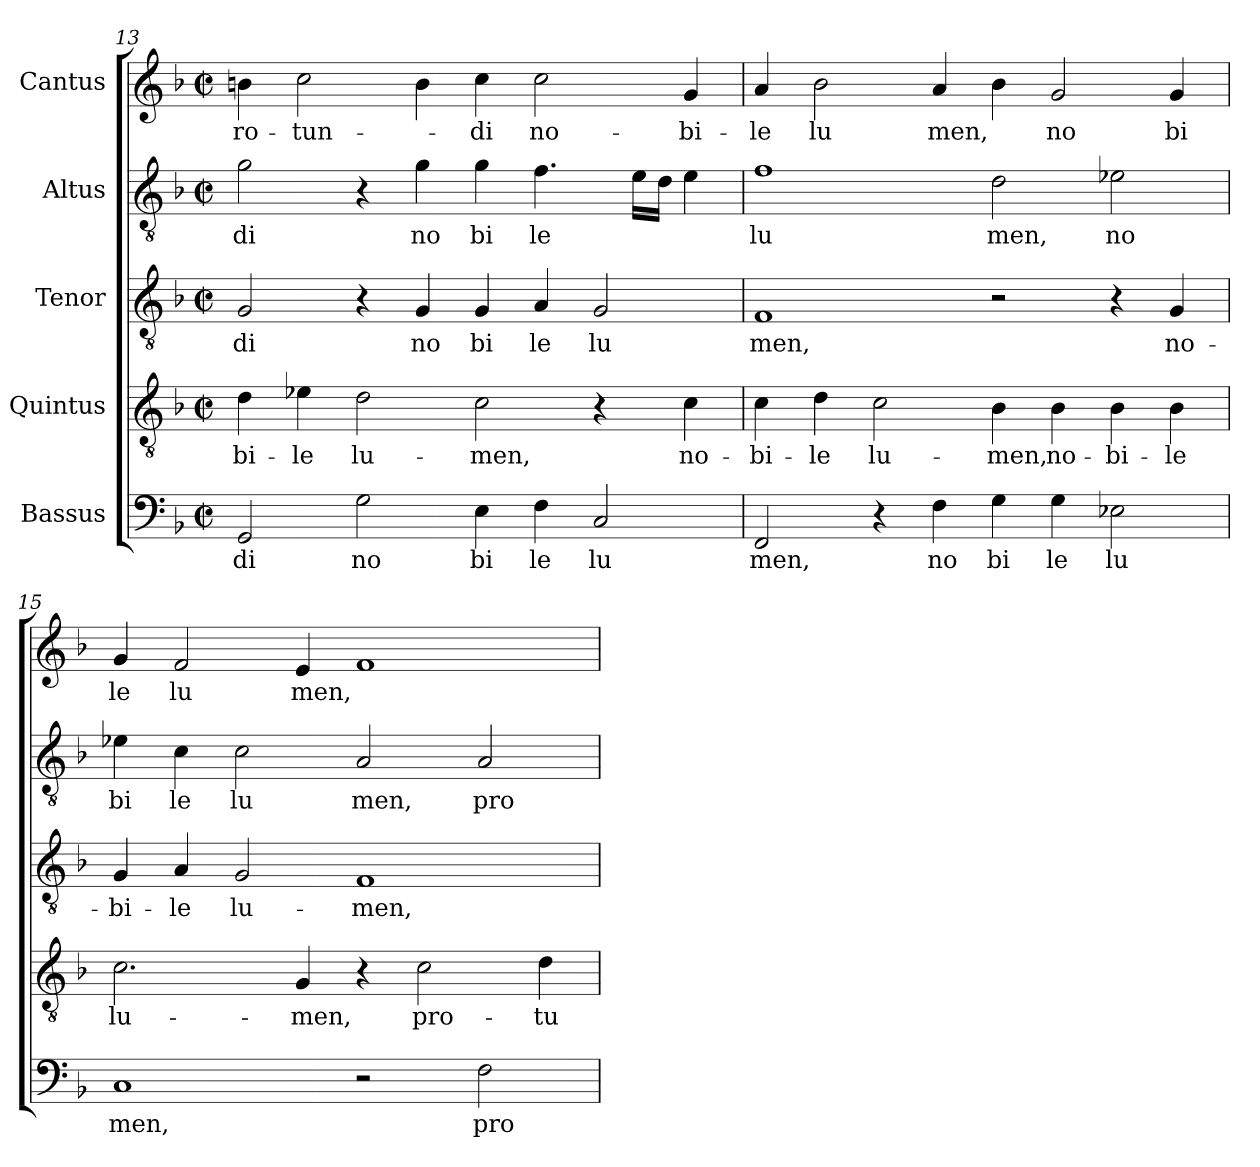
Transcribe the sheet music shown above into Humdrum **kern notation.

**kern	**text	**kern	**text	**kern	**text	**kern	**text	**kern	**text
*part5	*part5	*part4	*part4	*part3	*part3	*part2	*part2	*part1	*part1
*staff5	*staff5	*staff4	*staff4	*staff3	*staff3	*staff2	*staff2	*staff1	*staff1
*I"Bassus	*	*I"Quintus	*	*I"Tenor	*	*I"Altus	*	*I"Cantus	*
*clefF4	*	*clefGv2	*	*clefGv2	*	*clefGv2	*	*clefG2	*
*k[b-]	*	*k[b-]	*	*k[b-]	*	*k[b-]	*	*k[b-]	*
*F:	*	*F:	*	*F:	*	*F:	*	*F:	*
*M2/2	*	*M2/2	*	*M2/2	*	*M2/2	*	*M2/2	*
*met(c|)	*	*met(c|)	*	*met(c|)	*	*met(c|)	*	*met(c|)	*
=13	=13	=13	=13	=13	=13	=13	=13	=13	=13
!	!LO:LY:b:cj	!	!LO:LY:b:cj	!	!LO:LY:b:cj	!	!LO:LY:b:cj	!	!LO:LY:b:cj
2GG/	di	4d\	-bi-	2G/	di	2g\	di	4bn\	ro-
!	!	!	!LO:LY:b:cj	!	!	!	!	!	!LO:LY:b
.	.	4e-\	-le	.	.	.	.	2cc\	-tun-
!	!LO:LY:b:cj	!	!LO:LY:b:cj	!	!	!	!	!	!
2G\	no	2d\	lu-	4r	.	4r	.	.	.
!	!	!	!	!	!LO:LY:b:cj	!	!LO:LY:b:cj	!	!
.	.	.	.	4G/	no	4g\	no	4b\	.
!	!LO:LY:b:cj	!	!LO:LY:b:cj	!	!LO:LY:b:cj	!	!LO:LY:b:cj	!	!LO:LY:b:cj
4E\	bi	2c\	-men,	4G/	bi	4g\	bi	4cc\	-di
!	!LO:LY:b:cj	!	!	!	!LO:LY:b:cj	!	!LO:LY:b:cj	!	!LO:LY:b:cj
4F\	le	.	.	4A/	le	4.f\	le	2cc\	no-
!	!LO:LY:b:cj	!	!	!	!LO:LY:b:cj	!	!	!	!
2C/	lu	4r	.	2G/	lu	.	.	.	.
.	.	.	.	.	.	16e\L	.	.	.
.	.	.	.	.	.	16d\J	.	.	.
!	!	!	!LO:LY:b:cj	!	!	!	!	!	!LO:LY:b:cj
.	.	4c\	no-	.	.	4e\	.	4g/	-bi-
!!LO:PB:g=z
=14	=14	=14	=14	=14	=14	=14	=14	=14	=14
!	!LO:LY:b:cj	!	!LO:LY:b:cj	!	!LO:LY:b:cj	!	!LO:LY:b:cj	!	!LO:LY:b:cj
2FF/	men,	4c\	-bi-	1F	men,	1f	lu	4a/	-le
!	!	!	!LO:LY:b:cj	!	!	!	!	!	!LO:LY:b:cj
.	.	4d\	-le	.	.	.	.	2b-\	lu
!	!	!	!LO:LY:b:cj	!	!	!	!	!	!
4r	.	2c\	lu-	.	.	.	.	.	.
!	!LO:LY:b:cj	!	!	!	!	!	!	!	!LO:LY:b
4F\	no	.	.	.	.	.	.	4a/	men,
!	!LO:LY:b:cj	!	!LO:LY:b:cj	!	!	!	!LO:LY:b:cj	!	!
4G\	bi	4B-\	-men,	2r	.	2d\	men,	4b-\	.
!	!LO:LY:b:cj	!	!LO:LY:b:cj	!	!	!	!	!	!LO:LY:b:cj
4G\	le	4B-\	no-	.	.	.	.	2g/	no
!	!LO:LY:b:cj	!	!LO:LY:b:cj	!	!	!	!LO:LY:b:cj	!	!
2E-X\	lu	4B-\	-bi-	4r	.	2e-X\	no	.	.
!	!	!	!LO:LY:b:cj	!	!LO:LY:b:cj	!	!	!	!LO:LY:b:cj
.	.	4B-\	-le	4G/	no-	.	.	4g/	bi
=15	=15	=15	=15	=15	=15	=15	=15	=15	=15
!	!LO:LY:b:cj	!	!LO:LY:b:cj	!	!LO:LY:b:cj	!	!LO:LY:b:cj	!	!LO:LY:b:cj
1C	men,	2.c\	lu-	4G/	-bi-	4e-X\	bi	4g/	le
!	!	!	!	!	!LO:LY:b:cj	!	!LO:LY:b:cj	!	!LO:LY:b:cj
.	.	.	.	4A/	-le	4c\	le	2f/	lu
!	!	!	!	!	!LO:LY:b:cj	!	!LO:LY:b:cj	!	!
.	.	.	.	2G/	lu-	2c\	lu	.	.
!	!	!	!LO:LY:b:cj	!	!	!	!	!	!LO:LY:b
.	.	4G/	-men,	.	.	.	.	4e/	men,
!	!	!	!	!	!LO:LY:b:cj	!	!LO:LY:b:cj	!	!
2r	.	4r	.	1F	-men,	2A/	men,	1f	.
!	!	!	!LO:LY:b:cj	!	!	!	!	!	!
.	.	2c\	pro-	.	.	.	.	.	.
!	!LO:LY:b:cj	!	!	!	!	!	!LO:LY:b:cj	!	!
2F\	pro	.	.	.	.	2A/	pro	.	.
!	!	!	!LO:LY:b:cj	!	!	!	!	!	!
.	.	4d\	-tu-	.	.	.	.	.	.
=	=	=	=	=	=	=	=	=	=
*-	*-	*-	*-	*-	*-	*-	*-	*-	*-
